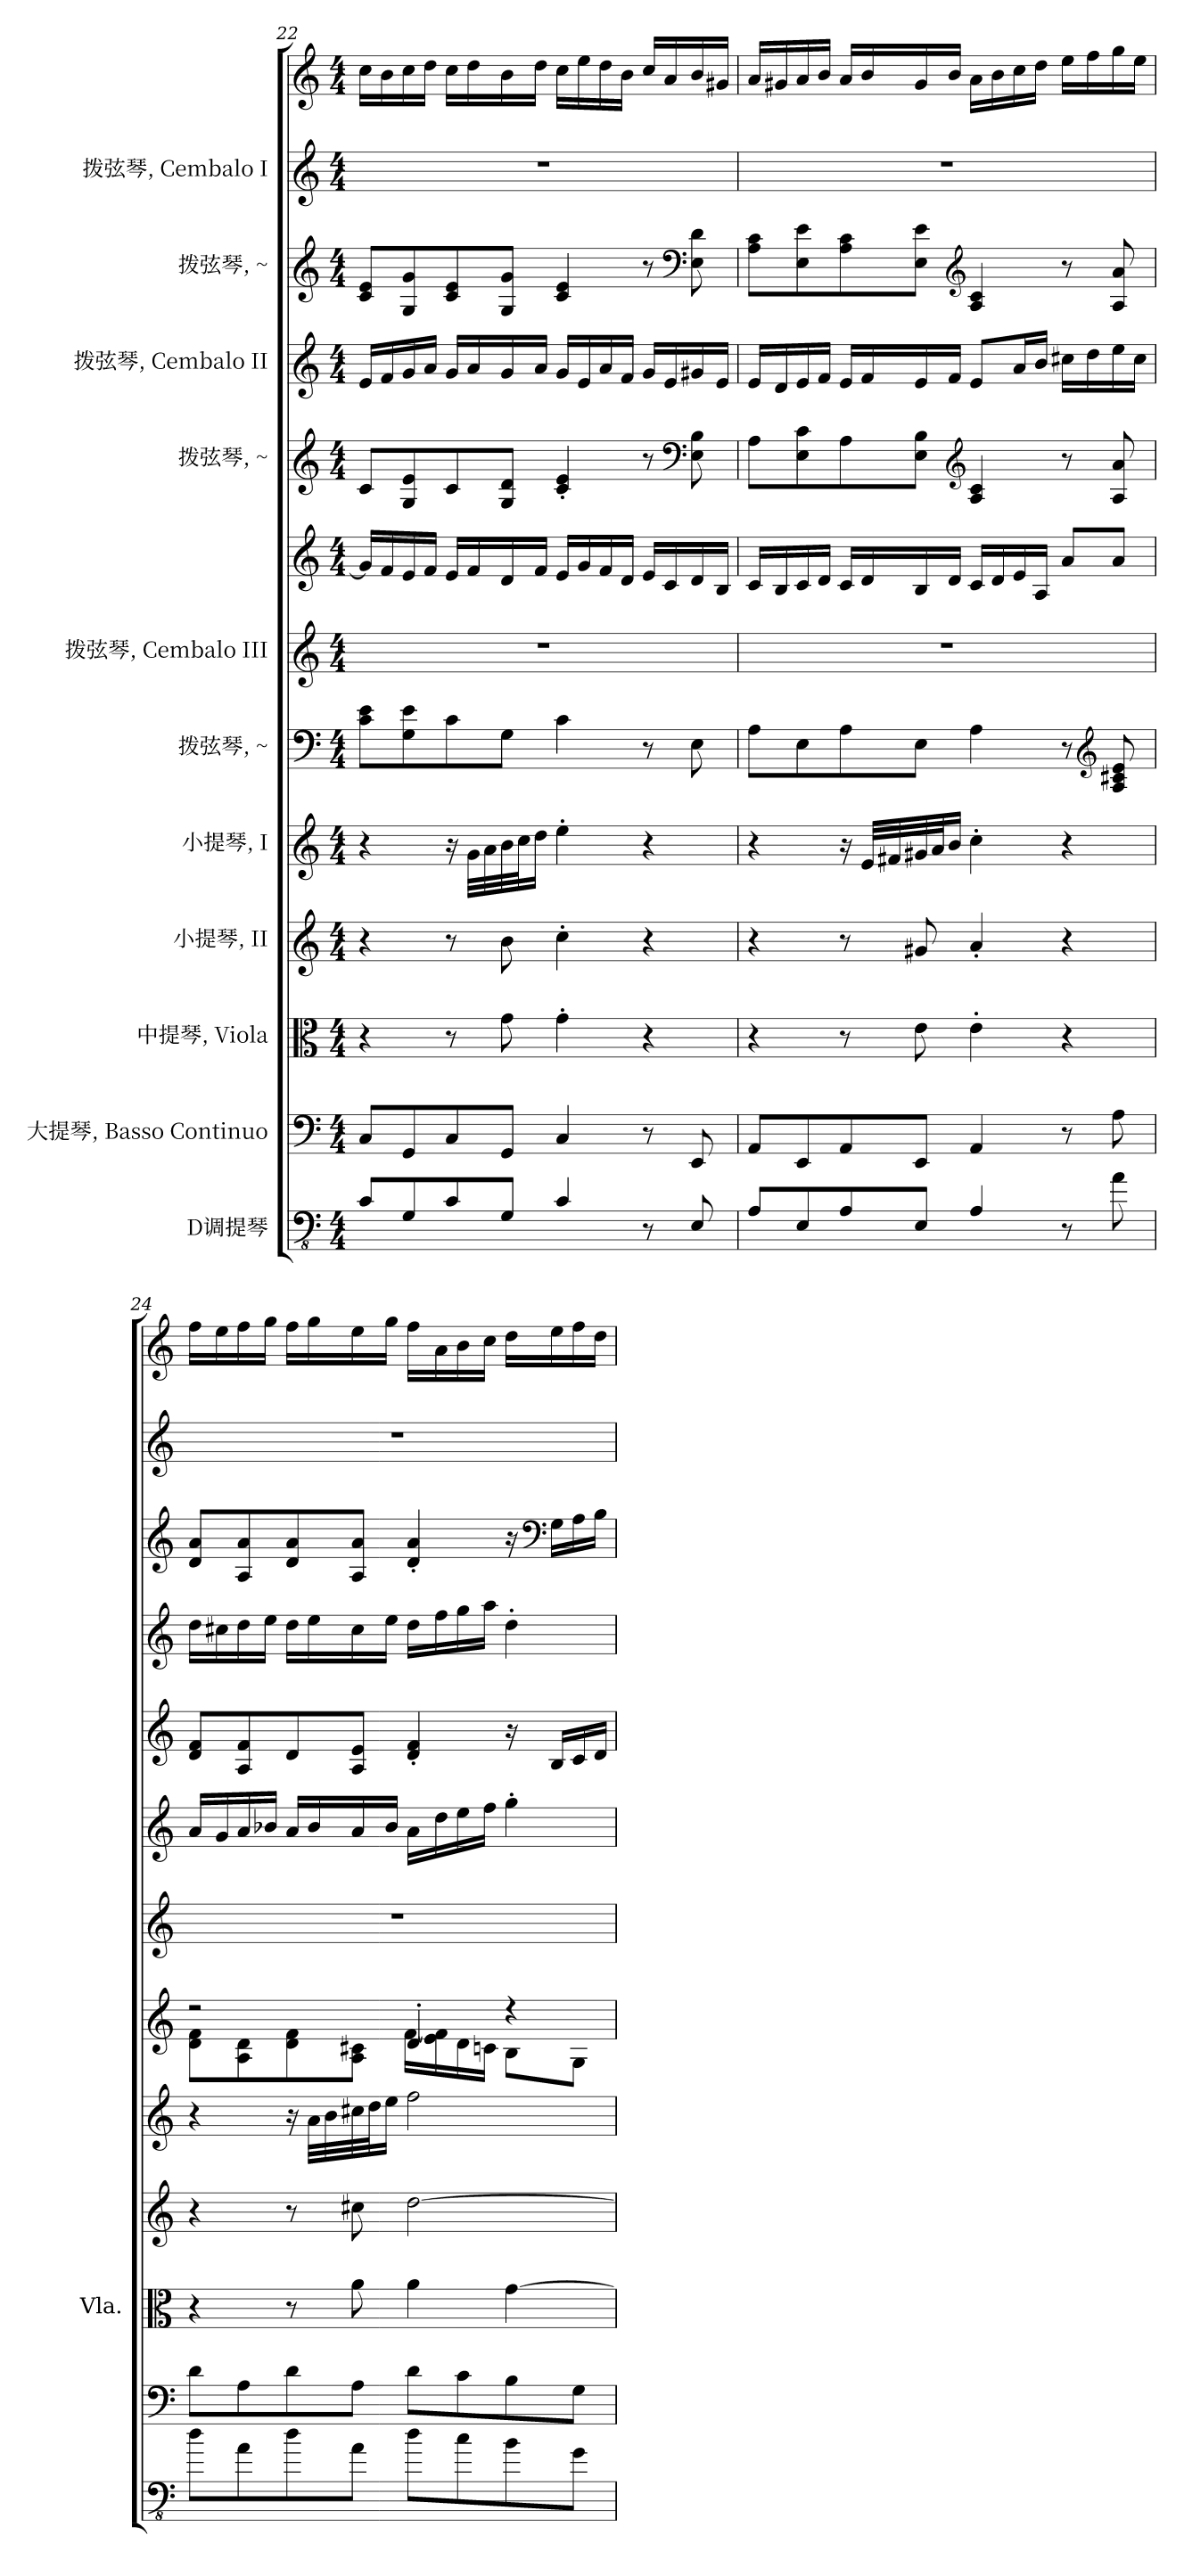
**kern	**kern	**kern	**kern	**kern	**kern	**kern	**kern	**kern	**kern	**kern	**kern	**kern
*part11	*part10	*part9	*part8	*part7	*part6	*part5	*part5	*part4	*part3	*part2	*part1	*part1
*staff13	*staff12	*staff11	*staff10	*staff9	*staff8	*staff7	*staff6	*staff5	*staff4	*staff3	*staff2	*staff1
*I"D调提琴	*I"大提琴, Basso Continuo	*I"中提琴, Viola	*I"小提琴, II	*I"小提琴, I	*I"拨弦琴, ~	*I"拨弦琴, Cembalo III	*	*I"拨弦琴, ~	*I"拨弦琴, Cembalo II	*I"拨弦琴, ~	*I"拨弦琴, Cembalo I	*
*	*	*I'Vla.	*	*	*	*	*	*	*	*	*	*
!!LO:PB:g=z
*clefFv4	*clefF4	*clefC3	*clefG2	*clefG2	*clefF4	*clefG2	*clefG2	*clefG2	*clefG2	*clefG2	*clefG2	*clefG2
*ITrd7c12	*	*	*	*	*	*	*	*	*	*	*	*
*k[]	*k[]	*k[]	*k[]	*k[]	*k[]	*k[]	*k[]	*k[]	*k[]	*k[]	*k[]	*k[]
*M4/4	*M4/4	*M4/4	*M4/4	*M4/4	*M4/4	*M4/4	*M4/4	*M4/4	*M4/4	*M4/4	*M4/4	*M4/4
=22	=22	=22	=22	=22	=22	=22	=22	=22	=22	=22	=22	=22
8CC/L	8C/L	4r	4r	4r	8c\ 8e\L	1r	16g/LL]	8c/L	16e/LL	8c/ 8e/L	1r	16cc\LL
.	.	.	.	.	.	.	16f/	.	16f/	.	.	16b\
8GGG/	8GG/	.	.	.	8G\ 8e\	.	16e/	8G/ 8e/	16g/	8G/ 8g/	.	16cc\
.	.	.	.	.	.	.	16f/JJ	.	16a/JJ	.	.	16dd\JJ
8CC/	8C/	8r	8r	16r	8c\	.	16e/LL	8c/	16g/LL	8c/ 8e/	.	16cc\LL
.	.	.	.	32g\LLL	.	.	16f/	.	16a/	.	.	16dd\
.	.	.	.	32a\	.	.	.	.	.	.	.	.
8GGG/J	8GG/J	8g\	8b\	32b\	8G\J	.	16d/	8G/ 8d/J	16g/	8G/ 8g/J	.	16b\
.	.	.	.	32cc\J	.	.	.	.	.	.	.	.
.	.	.	.	16dd\JJ	.	.	16f/JJ	.	16a/JJ	.	.	16dd\JJ
4CC/	4C/	4g'\	4cc'\	4ee'\	4c\	.	16e/LL	4c/' 4e/'	16g/LL	4c/ 4e/	.	16cc\LL
.	.	.	.	.	.	.	16g/	.	16e/	.	.	16ee\
.	.	.	.	.	.	.	16f/	.	16a/	.	.	16dd\
.	.	.	.	.	.	.	16d/JJ	.	16f/JJ	.	.	16b\JJ
8r	8r	4r	4r	4r	8r	.	16e/LL	8r	16g/LL	8r	.	16cc/LL
.	.	.	.	.	.	.	16c/	.	16e/	.	.	16a/
*	*	*	*	*	*	*	*	*clefF4	*	*clefF4	*	*
8EEE/	8EE/	.	.	.	8E\	.	16d/	8E\ 8B\	16g#X/	8E\ 8d\	.	16b/
.	.	.	.	.	.	.	16B/JJ	.	16e/JJ	.	.	16g#X/JJ
=23	=23	=23	=23	=23	=23	=23	=23	=23	=23	=23	=23	=23
8AAA/L	8AA/L	4r	4r	4r	8A\L	1r	16c/LL	8A\L	16e/LL	8A\ 8c\L	1r	16a/LL
.	.	.	.	.	.	.	16B/	.	16d/	.	.	16g#X/
8EEE/	8EE/	.	.	.	8E\	.	16c/	8E\ 8c\	16e/	8E\ 8e\	.	16a/
.	.	.	.	.	.	.	16d/JJ	.	16f/JJ	.	.	16b/JJ
8AAA/	8AA/	8r	8r	16r	8A\	.	16c/LL	8A\	16e/LL	8A\ 8c\	.	16a/LL
.	.	.	.	32e/LLL	.	.	16d/	.	16f/	.	.	16b/
.	.	.	.	32f#X/	.	.	.	.	.	.	.	.
8EEE/J	8EE/J	8e\	8g#X/	32g#X/	8E\J	.	16B/	8E\ 8B\J	16e/	8E\ 8e\J	.	16g#/
.	.	.	.	32a/J	.	.	.	.	.	.	.	.
.	.	.	.	16b/JJ	.	.	16d/JJ	.	16f/JJ	.	.	16b/JJ
*	*	*	*	*	*	*	*	*clefG2	*	*clefG2	*	*
4AAA/	4AA/	4e'\	4a'/	4cc'\	4A\	.	16c/LL	4A/ 4c/	8e/L	4A/ 4c/	.	16a\LL
.	.	.	.	.	.	.	16d/	.	.	.	.	16b\
.	.	.	.	.	.	.	16e/	.	16a/L	.	.	16cc\
.	.	.	.	.	.	.	16A/JJ	.	16b/JJ	.	.	16dd\JJ
8r	8r	4r	4r	4r	8r	.	8a/L	8r	16cc#X\LL	8r	.	16ee\LL
.	.	.	.	.	.	.	.	.	16dd\	.	.	16ff\
*	*	*	*	*	*clefG2	*	*	*	*	*	*	*
8AA\	8A\	.	.	.	8A/ 8c#X/ 8e/	.	8a/J	8A/ 8a/	16ee\	8A/ 8a/	.	16gg\
.	.	.	.	.	.	.	.	.	16cc#\JJ	.	.	16ee\JJ
!!LO:PB:g=z
=24	=24	=24	=24	=24	=24	=24	=24	=24	=24	=24	=24	=24
*	*	*	*	*	*^	*	*	*	*	*	*	*
8D\L	8d\L	4r	4r	4r	2r	8d\ 8f\L	1r	16a/LL	8d/ 8f/L	16dd\LL	8d/ 8a/L	1r	16ff\LL
.	.	.	.	.	.	.	.	16g/	.	16cc#X\	.	.	16ee\
8AA\	8A\	.	.	.	.	8A\ 8d\	.	16a/	8A/ 8f/	16dd\	8A/ 8a/	.	16ff\
.	.	.	.	.	.	.	.	16b-X/JJ	.	16ee\JJ	.	.	16gg\JJ
8D\	8d\	8r	8r	16r	.	8d\ 8f\	.	16a/LL	8d/	16dd\LL	8d/ 8a/	.	16ff\LL
.	.	.	.	32a\LLL	.	.	.	16b-/	.	16ee\	.	.	16gg\
.	.	.	.	32b\	.	.	.	.	.	.	.	.	.
8AA\J	8A\J	8a\	8cc#X\	32cc#X\	.	8A\ 8c#X\J	.	16a/	8A/ 8e/J	16cc#\	8A/ 8a/J	.	16ee\
.	.	.	.	32dd\J	.	.	.	.	.	.	.	.	.
.	.	.	.	16ee\JJ	.	.	.	16b-/JJ	.	16ee\JJ	.	.	16gg\JJ
8D\L	8d\L	4a\	[2dd\	2ff\	4d'/	[16f\LL	.	16a\LL	4d/' 4f/'	16dd\LL	4d/' 4a/'	.	16ff\LL
.	.	.	.	.	.	16e\ 16f\]	.	16dd\	.	16ff\	.	.	16a\
8C\	8c\	.	.	.	.	16d\	.	16ee\	.	16gg\	.	.	16b\
.	.	.	.	.	.	16cn\JJ	.	16ff\JJ	.	16aa\JJ	.	.	16cc\JJ
8BB\	8B\	[4g\	.	.	4r	8B\L	.	4gg'\	16r	4dd'\	16r	.	16dd\LL
*	*	*	*	*	*	*	*	*	*	*	*clefF4	*	*
.	.	.	.	.	.	.	.	.	16B/LL	.	16G\LL	.	16ee\
8GG\J	8G\J	.	.	.	.	8G\J	.	.	16c/	.	16A\	.	16ff\
.	.	.	.	.	.	.	.	.	16d/JJ	.	16B\JJ	.	16dd\JJ
*	*	*	*	*	*v	*v	*	*	*	*	*	*	*
=	=	=	=	=	=	=	=	=	=	=	=	=
*-	*-	*-	*-	*-	*-	*-	*-	*-	*-	*-	*-	*-
